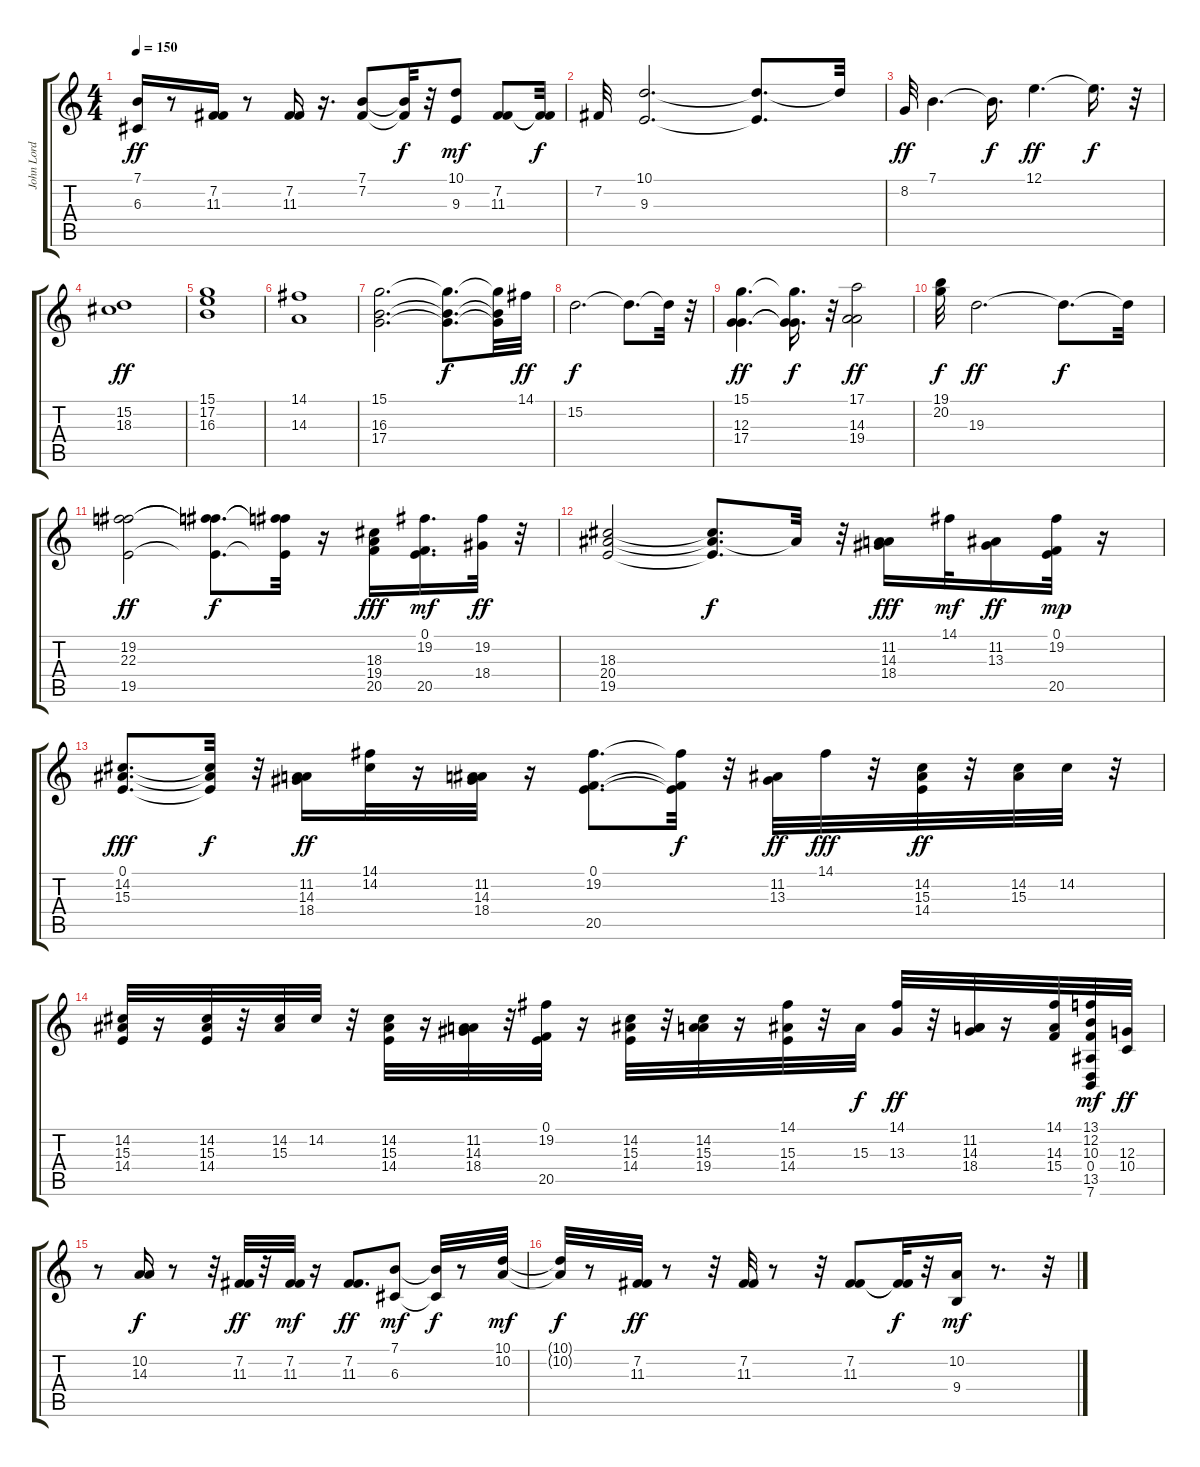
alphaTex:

\track ("John Lord" "John Lord") {instrument rockorgan}
\staff {score tabs}
\tuning (E4 B3 G3 D3 A2 E2) {hide}
\ts (4 4)
\tempo 150
\clef g2
\ks c
(7.1 6.3).16{dy ff} r.8 (7.2 11.3).16 r.8 (7.2 11.3).16 r.16{d} (7.1 7.2).8 (7.1{t} 7.2{t}).32{dy f} r.32 (10.1 9.3).8{dy mf} (7.2 11.3).8 (7.2{t} 11.3{t}).32{dy f} |
7.2.32 (10.1 9.3).2{d} (10.1{t} 9.3{t}).8{d} 10.1{t}.32 |
8.2.32{dy ff} 7.1.4{d} 7.1{t}.16{d dy f} 12.1.4{d dy ff} 12.1{t}.16{d dy f} r.32 |
(15.2 18.3).1{dy ff} |
(15.1 17.2 16.3).1 |
(14.1 14.3).1 |
(15.1 16.3 17.4).2{d} (15.1{t} 16.3{t} 17.4{t}).8{d dy f} (15.1{t} 16.3{t} 17.4{t}).32 14.1.32{dy ff} |
15.2.2{d dy f} 15.2{t}.8{d} 15.2{t}.32 r.32 |
(15.1 12.3 17.4).4{d dy ff} (15.1{t} 12.3{t} 17.4{t}).16{d dy f} r.32 (17.1 14.3 19.4).2{dy ff} |
(19.1 20.2).32{dy f} 19.3.2{d dy ff} 19.3{t}.8{d dy f} 19.3{t}.32 |
(19.2 22.3 19.5).2{dy ff} (19.2{t} 22.3{t} 19.5{t}).8{d dy f} (19.2{t} 22.3{t} 19.5{t}).32 r.16 (18.3 19.4 20.5).16{dy fff} (0.1 19.2 20.5).16{d dy mf} (19.2 18.4).32{dy ff} r.32 |
(18.3 20.4 19.5).2 (18.3{t} 20.4{t} 19.5{t}).8{d dy f} 20.4{t}.32 r.32 (11.2 14.3 18.4).16{dy fff} 14.1.32{dy mf} (11.2 13.3).16{dy ff} (0.1 19.2 20.5).32{dy mp} r.16 |
(0.1 14.2 15.3).8{d dy fff} (0.1{t} 14.2{t} 15.3{t}).32{dy f} r.32 (11.2 14.3 18.4).16{dy ff} (14.1 14.2).32 r.16 (11.2 14.3 18.4).32 r.16 (0.1 19.2 20.5).8{d} (0.1{t} 19.2{t} 20.5{t}).32{dy f} r.32 (11.2 13.3).32{dy ff} 14.1.32{dy fff} r.32 (14.2 15.3 14.4).32{dy ff} r.32 (14.2 15.3).32 14.2.32 r.32 |
(14.2 15.3 14.4).32 r.16 (14.2 15.3 14.4).32 r.32 (14.2 15.3).32 14.2.32 r.32 (14.2 15.3 14.4).32 r.16 (11.2 14.3 18.4).32 r.32 (0.1 19.2 20.5).32 r.16 (14.2 15.3 14.4).32 r.32 (14.2 15.3 19.4).32 r.16 (14.1 15.3 14.4).32 r.32 15.3.32{dy f} (14.1 13.3).32{dy ff} r.32 (11.2 14.3 18.4).32 r.16 (14.1 14.3 15.4).32 (13.1 12.2 10.3 0.4 13.5 7.6).32{dy mf} (12.3 10.4).32{dy ff} |
r.8 (10.2 14.3).16{dy f} r.8 r.32 (7.2 11.3).32{dy ff} r.32 (7.2 11.3).32{dy mf} r.16 (7.2 11.3).8{d dy ff} (7.1 6.3).8{dy mf} (7.1{t} 6.3{t}).32{dy f} r.8 (10.1 10.2).32{dy mf} |
(10.1{t} 10.2{t}).32{dy f} r.8 (7.2 11.3).32{dy ff} r.8 r.32 (7.2 11.3).32 r.8 r.32 (7.2 11.3).8 (7.2{t} 11.3{t}).32{dy f} r.32 (10.2 9.4).16{dy mf} r.8{d} r.32
